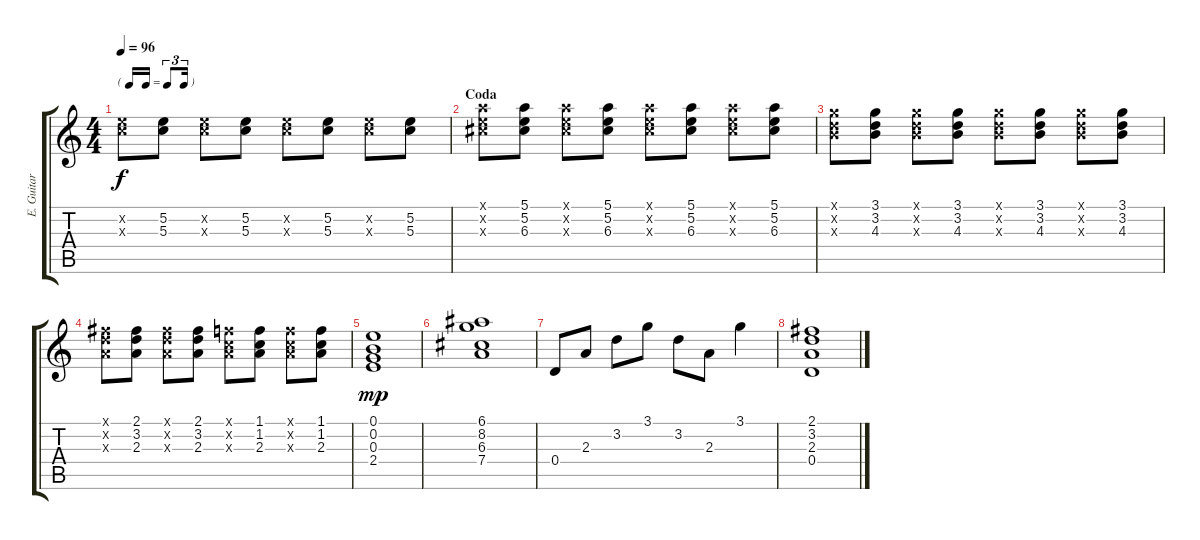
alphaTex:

\track ("E. Guitar II" "E. Guitar ") {instrument overdrivenguitar}
\staff {score tabs}
\tuning (E4 B3 G3 D3 A2 E2) {hide}
\ts (4 4)
\tf triplet16th
\tempo 96
\clef g2
\ks c
(5.2{x} 5.3{x}).8{dy f} (5.2 5.3).8 (5.2{x} 5.3{x}).8 (5.2 5.3).8 (5.2{x} 5.3{x}).8 (5.2 5.3).8 (5.2{x} 5.3{x}).8 (5.2 5.3).8 |
\section ("" "Coda")
(5.1{x} 5.2{x} 6.3{x}).8 (5.1 5.2 6.3).8 (5.1{x} 5.2{x} 6.3{x}).8 (5.1 5.2 6.3).8 (5.1{x} 5.2{x} 6.3{x}).8 (5.1 5.2 6.3).8 (5.1{x} 5.2{x} 6.3{x}).8 (5.1 5.2 6.3).8 |
(3.1{x} 3.2{x} 4.3{x}).8 (3.1 3.2 4.3).8 (3.1{x} 3.2{x} 4.3{x}).8 (3.1 3.2 4.3).8 (3.1{x} 3.2{x} 4.3{x}).8 (3.1 3.2 4.3).8 (3.1{x} 3.2{x} 4.3{x}).8 (3.1 3.2 4.3).8 |
(2.1{x} 3.2{x} 2.3{x}).8 (2.1 3.2 2.3).8 (2.1{x} 3.2{x} 2.3{x}).8 (2.1 3.2 2.3).8 (1.1{x} 1.2{x} 2.3{x}).8 (1.1 1.2 2.3).8 (1.1{x} 1.2{x} 2.3{x}).8 (1.1 1.2 2.3).8 |
(0.1 0.2 0.3 2.4).1{dy mp} |
(6.1 8.2 6.3 7.4).1 |
0.4.8 2.3.8 3.2.8 3.1.8 3.2.8 2.3.8 3.1.4 |
(2.1 3.2 2.3 0.4).1
